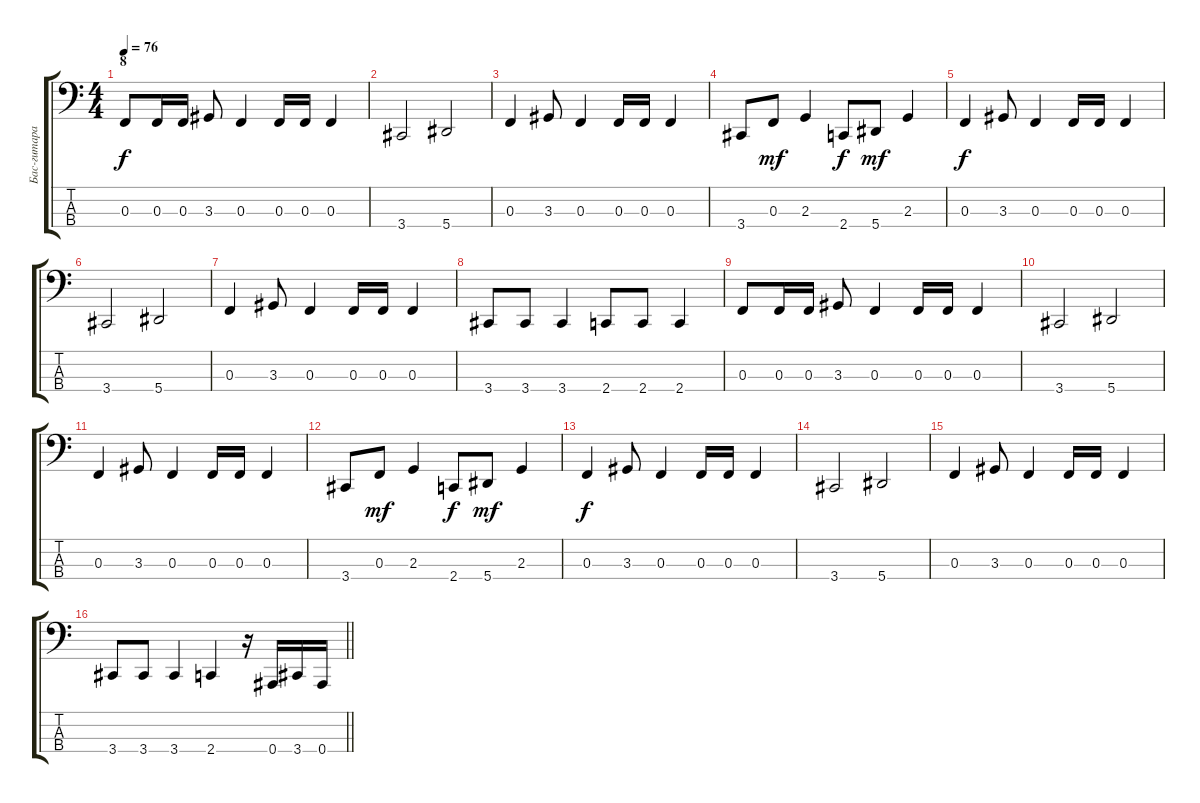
\track ("Бас-гитара" "Бас-гитара") {instrument electricbasspick}
\staff {score tabs}
\tuning (Eb2 Bb1 F1 Bb0) {hide}
\ts (4 4)
\section ("" "8")
\tempo 76
\clef f4
\ks c
0.3.8{dy f} 0.3.16 0.3.16 3.3.8 0.3.4 0.3.16 0.3.16 0.3.4 |
3.4.2 5.4.2 |
0.3.4 3.3.8 0.3.4 0.3.16 0.3.16 0.3.4 |
3.4.8 0.3.8{dy mf} 2.3.4 2.4.8{dy f} 5.4.8{dy mf} 2.3.4 |
0.3.4{dy f} 3.3.8 0.3.4 0.3.16 0.3.16 0.3.4 |
3.4.2 5.4.2 |
0.3.4 3.3.8 0.3.4 0.3.16 0.3.16 0.3.4 |
3.4.8 3.4.8 3.4.4 2.4.8 2.4.8 2.4.4 |
0.3.8 0.3.16 0.3.16 3.3.8 0.3.4 0.3.16 0.3.16 0.3.4 |
3.4.2 5.4.2 |
0.3.4 3.3.8 0.3.4 0.3.16 0.3.16 0.3.4 |
3.4.8 0.3.8{dy mf} 2.3.4 2.4.8{dy f} 5.4.8{dy mf} 2.3.4 |
0.3.4{dy f} 3.3.8 0.3.4 0.3.16 0.3.16 0.3.4 |
3.4.2 5.4.2 |
0.3.4 3.3.8 0.3.4 0.3.16 0.3.16 0.3.4 |
\barLineRight lightlight
3.4.8 3.4.8 3.4.4 2.4.4 r.16 0.4.16 3.4.16 0.4.16
